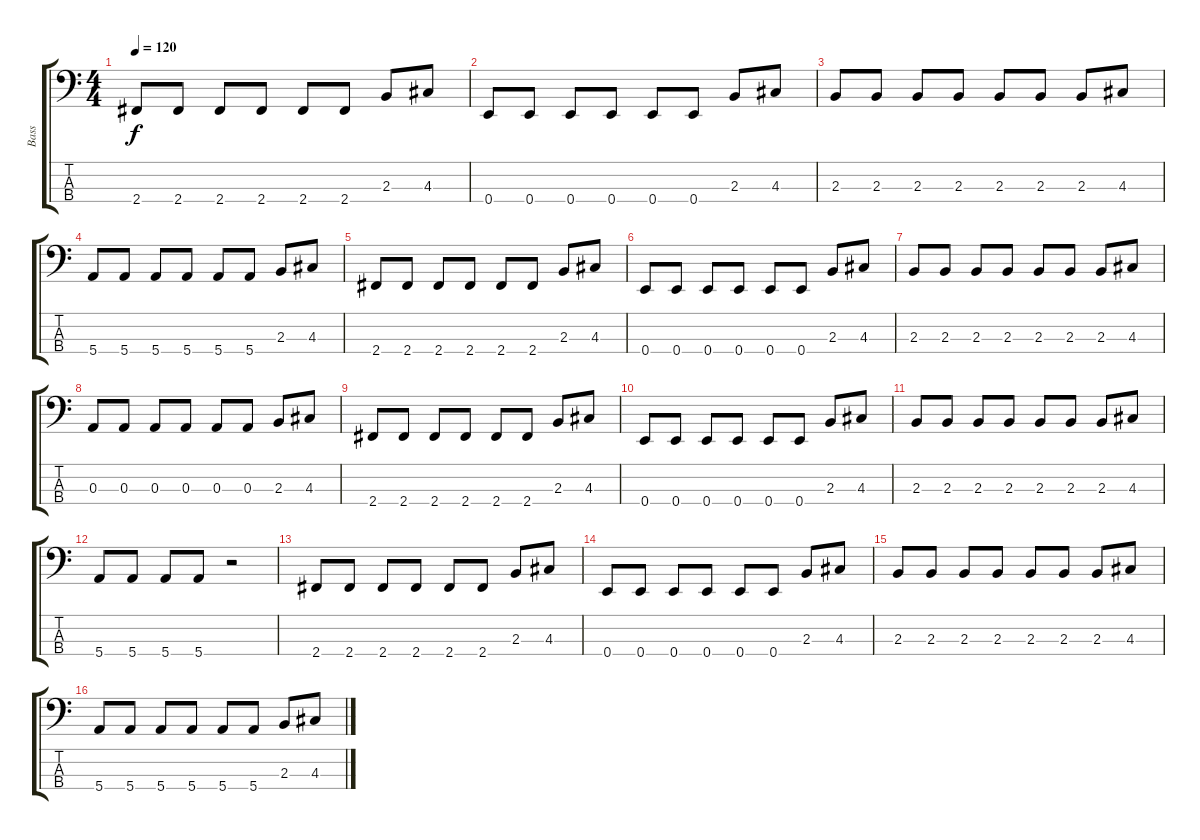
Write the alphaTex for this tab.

\track ("Bass" "Bass") {instrument slapbass1}
\staff {score tabs}
\tuning (G2 D2 A1 E1) {hide}
\ts (4 4)
\tempo 120
\clef f4
\ks c
2.4.8{dy f} 2.4.8 2.4.8 2.4.8 2.4.8 2.4.8 2.3.8 4.3.8 |
0.4.8 0.4.8 0.4.8 0.4.8 0.4.8 0.4.8 2.3.8 4.3.8 |
2.3.8 2.3.8 2.3.8 2.3.8 2.3.8 2.3.8 2.3.8 4.3.8 |
5.4.8 5.4.8 5.4.8 5.4.8 5.4.8 5.4.8 2.3.8 4.3.8 |
2.4.8 2.4.8 2.4.8 2.4.8 2.4.8 2.4.8 2.3.8 4.3.8 |
0.4.8 0.4.8 0.4.8 0.4.8 0.4.8 0.4.8 2.3.8 4.3.8 |
2.3.8 2.3.8 2.3.8 2.3.8 2.3.8 2.3.8 2.3.8 4.3.8 |
0.3.8 0.3.8 0.3.8 0.3.8 0.3.8 0.3.8 2.3.8 4.3.8 |
2.4.8 2.4.8 2.4.8 2.4.8 2.4.8 2.4.8 2.3.8 4.3.8 |
0.4.8 0.4.8 0.4.8 0.4.8 0.4.8 0.4.8 2.3.8 4.3.8 |
2.3.8 2.3.8 2.3.8 2.3.8 2.3.8 2.3.8 2.3.8 4.3.8 |
5.4.8 5.4.8 5.4.8 5.4.8 r.2 |
2.4.8 2.4.8 2.4.8 2.4.8 2.4.8 2.4.8 2.3.8 4.3.8 |
0.4.8 0.4.8 0.4.8 0.4.8 0.4.8 0.4.8 2.3.8 4.3.8 |
2.3.8 2.3.8 2.3.8 2.3.8 2.3.8 2.3.8 2.3.8 4.3.8 |
5.4.8 5.4.8 5.4.8 5.4.8 5.4.8 5.4.8 2.3.8 4.3.8
